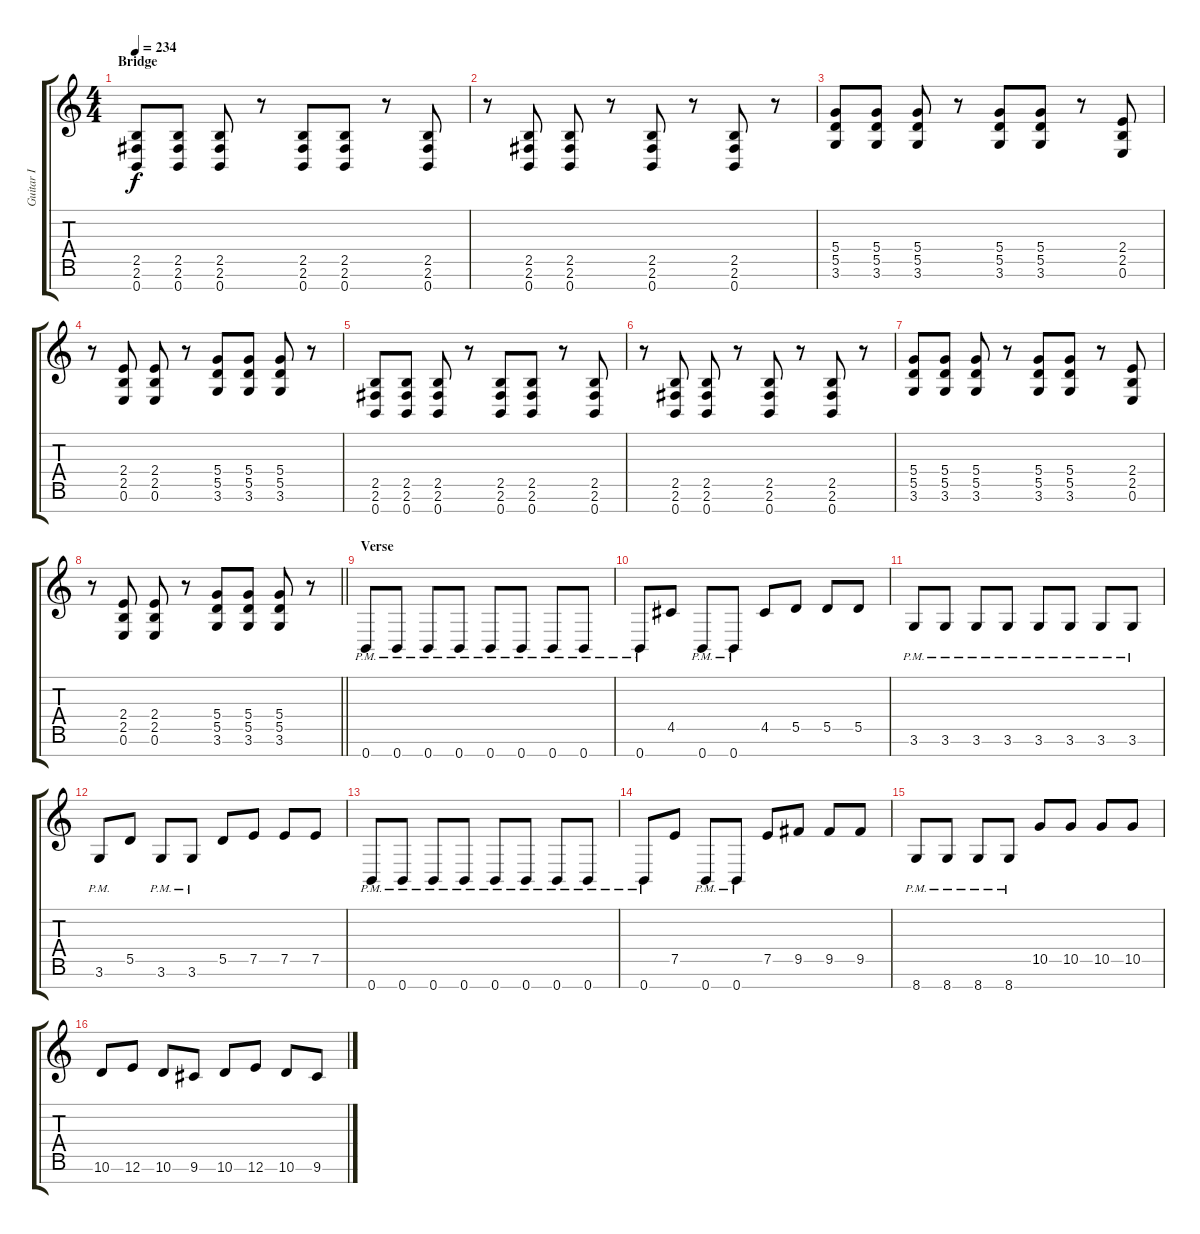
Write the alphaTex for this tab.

\track ("Guitar I" "Guitar I") {instrument distortionguitar}
\staff {score tabs}
\tuning (E4 B3 G3 D3 A2 E2 B1) {hide}
\ts (4 4)
\section ("" "Bridge")
\tempo 234
\clef g2
\ks c
(2.5 2.6 0.7).8{dy f} (2.5 2.6 0.7).8 (2.5 2.6 0.7).8 r.8 (2.5 2.6 0.7).8 (2.5 2.6 0.7).8 r.8 (2.5 2.6 0.7).8 |
r.8 (2.5 2.6 0.7).8 (2.5 2.6 0.7).8 r.8 (2.5 2.6 0.7).8 r.8 (2.5 2.6 0.7).8 r.8 |
(5.4 5.5 3.6).8 (5.4 5.5 3.6).8 (5.4 5.5 3.6).8 r.8 (5.4 5.5 3.6).8 (5.4 5.5 3.6).8 r.8 (2.4 2.5 0.6).8 |
r.8 (2.4 2.5 0.6).8 (2.4 2.5 0.6).8 r.8 (5.4 5.5 3.6).8 (5.4 5.5 3.6).8 (5.4 5.5 3.6).8 r.8 |
(2.5 2.6 0.7).8 (2.5 2.6 0.7).8 (2.5 2.6 0.7).8 r.8 (2.5 2.6 0.7).8 (2.5 2.6 0.7).8 r.8 (2.5 2.6 0.7).8 |
r.8 (2.5 2.6 0.7).8 (2.5 2.6 0.7).8 r.8 (2.5 2.6 0.7).8 r.8 (2.5 2.6 0.7).8 r.8 |
(5.4 5.5 3.6).8 (5.4 5.5 3.6).8 (5.4 5.5 3.6).8 r.8 (5.4 5.5 3.6).8 (5.4 5.5 3.6).8 r.8 (2.4 2.5 0.6).8 |
\barLineRight lightlight
r.8 (2.4 2.5 0.6).8 (2.4 2.5 0.6).8 r.8 (5.4 5.5 3.6).8 (5.4 5.5 3.6).8 (5.4 5.5 3.6).8 r.8 |
\section ("" "Verse")
0.7{pm}.8 0.7{pm}.8 0.7{pm}.8 0.7{pm}.8 0.7{pm}.8 0.7{pm}.8 0.7{pm}.8 0.7{pm}.8 |
0.7{pm}.8 4.5.8 0.7{pm}.8 0.7{pm}.8 4.5.8 5.5.8 5.5.8 5.5.8 |
3.6{pm}.8 3.6{pm}.8 3.6{pm}.8 3.6{pm}.8 3.6{pm}.8 3.6{pm}.8 3.6{pm}.8 3.6{pm}.8 |
3.6{pm}.8 5.5.8 3.6{pm}.8 3.6{pm}.8 5.5.8 7.5.8 7.5.8 7.5.8 |
0.7{pm}.8 0.7{pm}.8 0.7{pm}.8 0.7{pm}.8 0.7{pm}.8 0.7{pm}.8 0.7{pm}.8 0.7{pm}.8 |
0.7{pm}.8 7.5.8 0.7{pm}.8 0.7{pm}.8 7.5.8 9.5.8 9.5.8 9.5.8 |
8.7{pm}.8 8.7{pm}.8 8.7{pm}.8 8.7{pm}.8 10.5.8 10.5.8 10.5.8 10.5.8 |
10.6.8 12.6.8 10.6.8 9.6.8 10.6.8 12.6.8 10.6.8 9.6.8
